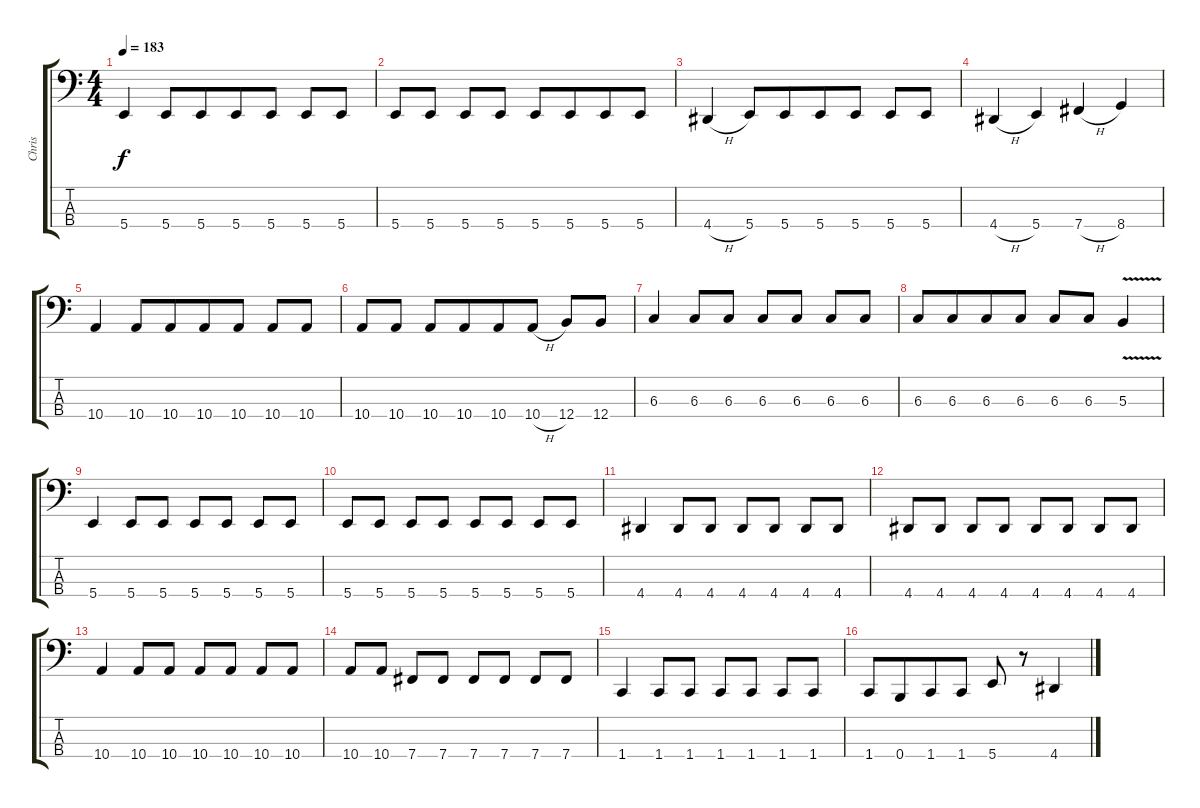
\track ("Chris" "Chris") {instrument electricbasspick}
\staff {score tabs}
\tuning (E2 B1 Gb1 B0) {hide}
\ts (4 4)
\tempo 183
\clef f4
\ks c
5.4.4{dy f beam merge} 5.4.8{beam merge} 5.4.8{beam merge} 5.4.8 5.4.8 5.4.8 5.4.8 |
5.4.8{beam merge} 5.4.8 5.4.8 5.4.8 5.4.8{beam merge} 5.4.8{beam merge} 5.4.8 5.4.8 |
4.4{h}.4{beam merge} 5.4.8{beam merge} 5.4.8{beam merge} 5.4.8 5.4.8 5.4.8 5.4.8 |
4.4{h}.4{beam merge} 5.4.4 7.4{h}.4 8.4.4 |
10.4.4 10.4.8 10.4.8{beam merge} 10.4.8 10.4.8 10.4.8 10.4.8 |
10.4.8 10.4.8 10.4.8 10.4.8{beam merge} 10.4.8 10.4{h}.8 12.4.8 12.4.8 |
6.3.4 6.3.8 6.3.8 6.3.8 6.3.8 6.3.8{beam merge} 6.3.8 |
6.3.8 6.3.8{beam merge} 6.3.8{beam merge} 6.3.8 6.3.8{beam merge} 6.3.8{beam merge} 5.3{v}.4 |
5.4.4 5.4.8 5.4.8 5.4.8 5.4.8 5.4.8 5.4.8 |
5.4.8 5.4.8 5.4.8 5.4.8 5.4.8 5.4.8 5.4.8 5.4.8 |
4.4.4 4.4.8 4.4.8 4.4.8 4.4.8 4.4.8 4.4.8 |
4.4.8 4.4.8 4.4.8 4.4.8 4.4.8 4.4.8 4.4.8 4.4.8 |
10.4.4 10.4.8 10.4.8 10.4.8 10.4.8 10.4.8 10.4.8 |
10.4.8 10.4.8 7.4.8 7.4.8 7.4.8 7.4.8 7.4.8 7.4.8 |
1.4.4 1.4.8 1.4.8 1.4.8 1.4.8 1.4.8 1.4.8 |
1.4.8 0.4.8{beam merge} 1.4.8{beam merge} 1.4.8 5.4.8 r.8{beam merge} 4.4.4
